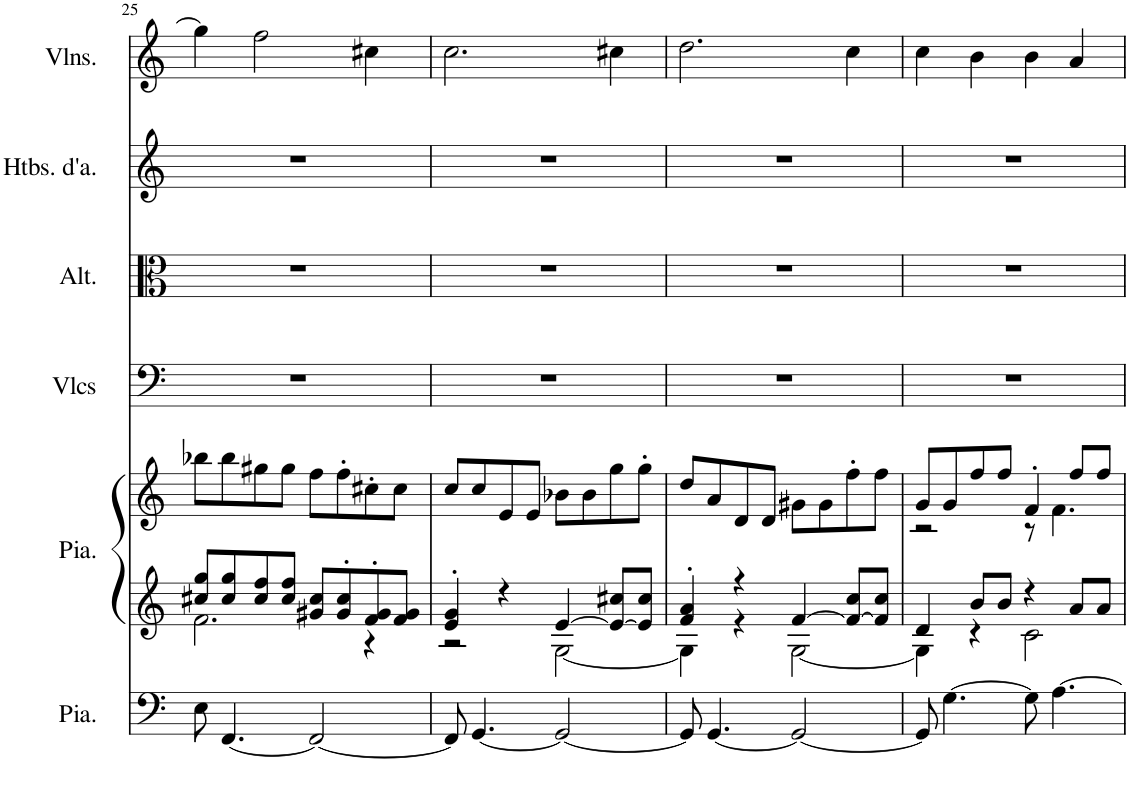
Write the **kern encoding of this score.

**kern	**kern	**kern	**kern	**kern	**kern	**kern
*part6	*part5	*part5	*part4	*part3	*part2	*part1
*staff7	*staff6	*staff5	*staff4	*staff3	*staff2	*staff1
*I"Piano, Pedals	*I"Piano, Organ	*	*I"Violoncelles, Bass	*I"Altos, Tenor	*I"Hautbois d'amour, Alto	*I"Violons, Soprano
*I'Pia.	*I'Pia.	*	*I'Vlcs	*I'Alt.	*I'Htbs. d'a.	*I'Vlns.
!!LO:PB:g=z
*clefF4	*clefG2	*clefG2	*clefF4	*clefC3	*clefG2	*clefG2
*	*	*	*	*	*Trd2c3	*
*k[]	*k[]	*k[]	*k[]	*k[]	*k[]	*k[]
*M4/4	*M4/4	*M4/4	*M4/4	*M4/4	*M4/4	*M4/4
=25	=25	=25	=25	=25	=25	=25
*	*^	*	*	*	*	*
8E\	8cc#X/ 8gg/L	2.f\	8bb-X\L	1r	1r	1r	4gg\]
[4.FF/	8cc#/ 8gg/	.	8bb-\	.	.	.	.
.	8cc#/ 8ff/	.	8gg#X\	.	.	.	2ff\
.	8cc#/ 8ff/J	.	8gg#\J	.	.	.	.
2FF/_	8g#X/ 8cc#/L	.	8ff\L	.	.	.	.
.	8g#/' 8cc#/'	.	8ff'\	.	.	.	.
.	8f/' 8g#/'	4r	8cc#X'\	.	.	.	4cc#X\
.	8f/ 8g#/J	.	8cc#\J	.	.	.	.
=26	=26	=26	=26	=26	=26	=26	=26
8FF/]	4e/' 4g/'	2r	8cc/L	1r	1r	1r	2.cc\
[4.GG/	.	.	8cc/	.	.	.	.
.	4r	.	8e/	.	.	.	.
.	.	.	8e/J	.	.	.	.
2GG/_	[4e/	[2G\	8b-X\L	.	.	.	.
.	.	.	8b-\	.	.	.	.
.	8e/_ 8cc#X/L	.	8gg\	.	.	.	4cc#X\
.	8e/] 8cc#/J	.	8gg'\J	.	.	.	.
=27	=27	=27	=27	=27	=27	=27	=27
8GG/]	4f/' 4a/'	4G\]	8dd/L	1r	1r	1r	2.dd\
[4.GG/	.	.	8a/	.	.	.	.
.	4r	4r	8d/	.	.	.	.
.	.	.	8d/J	.	.	.	.
2GG/_	[4f/	[2G\	8g#X\L	.	.	.	.
.	.	.	8g#\	.	.	.	.
.	8f/_ 8cc/L	.	8ff'\	.	.	.	4cc\
.	8f/] 8cc/J	.	8ff\J	.	.	.	.
=28	=28	=28	=28	=28	=28	=28	=28
*	*	*	*^	*	*	*	*
8GG/]	4d/	4G\]	8g/L	2r	1r	1r	1r	4cc\
[4.G\	.	.	8g/	.	.	.	.	.
.	8b/L	4r	8ff/	.	.	.	.	4b\
.	8b/J	.	8ff/J	.	.	.	.	.
8G\]	4r	2c\	4f'/	8r	.	.	.	4b\
[4.A\	.	.	.	4.f\	.	.	.	.
.	8a/L	.	8ff/L	.	.	.	.	4a/
.	8a/J	.	8ff/J	.	.	.	.	.
*	*v	*v	*	*	*	*	*	*
*	*	*v	*v	*	*	*	*
=	=	=	=	=	=	=
*-	*-	*-	*-	*-	*-	*-
